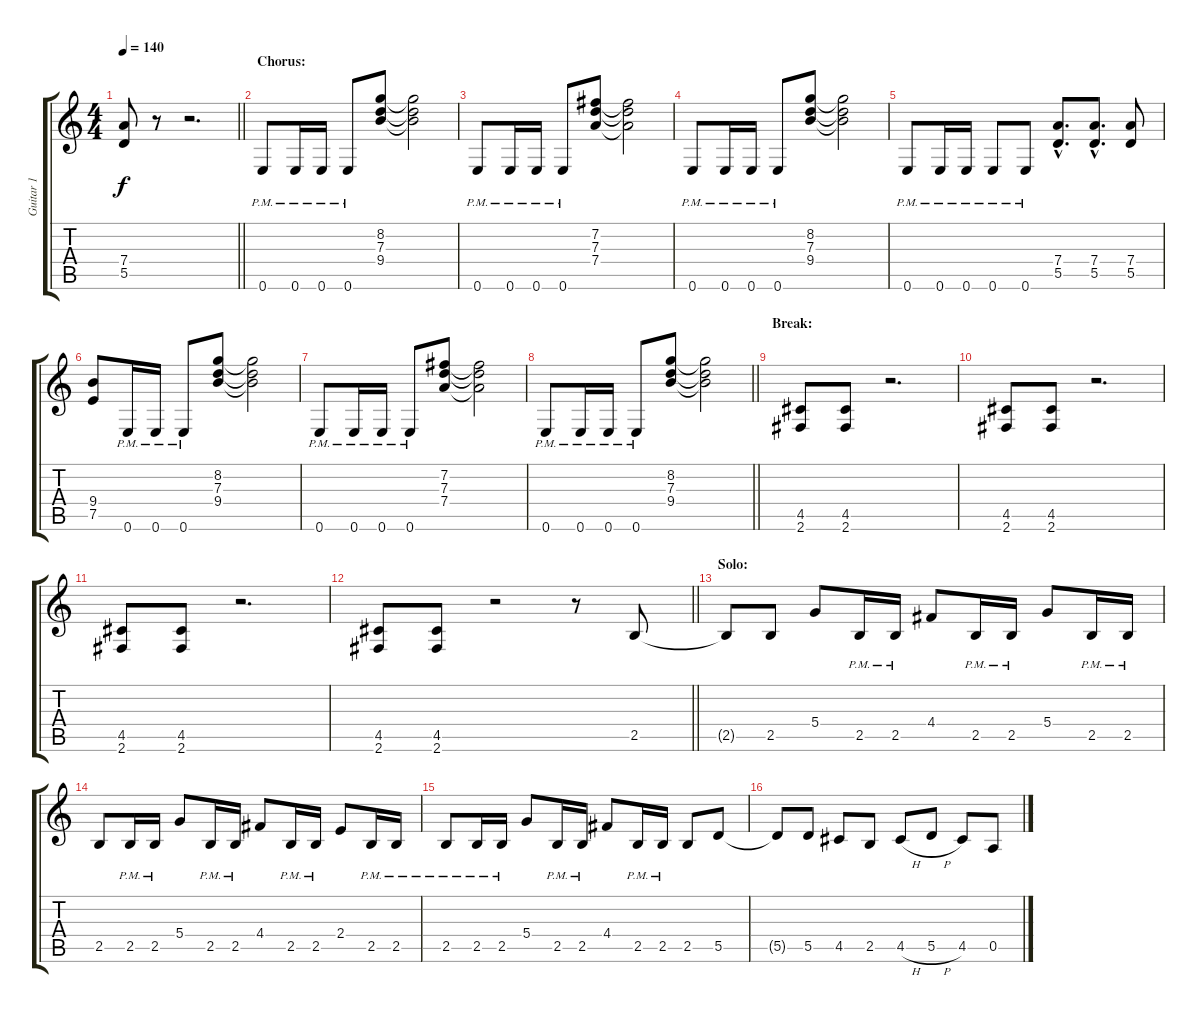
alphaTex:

\track ("Guitar 1" "Guitar 1") {instrument overdrivenguitar}
\staff {score tabs}
\tuning (E4 B3 G3 D3 A2 E2) {hide}
\ts (4 4)
\tempo 140
\clef g2
\barLineRight lightlight
\ks c
(7.4 5.5).8{dy f} r.8 r.2{d} |
\section ("" "Chorus:")
0.6{pm}.8 0.6{pm}.16 0.6{pm}.16 0.6{pm}.8 (8.2 7.3 9.4).8 (8.2{t} 7.3{t} 9.4{t}).2 |
0.6{pm}.8 0.6{pm}.16 0.6{pm}.16 0.6{pm}.8 (7.2 7.3 7.4).8 (7.2{t} 7.3{t} 7.4{t}).2 |
0.6{pm}.8 0.6{pm}.16 0.6{pm}.16 0.6{pm}.8 (8.2 7.3 9.4).8 (8.2{t} 7.3{t} 9.4{t}).2 |
0.6{pm}.8 0.6{pm}.16 0.6{pm}.16 0.6{pm}.8 0.6{pm}.8 (7.4{hac} 5.5{hac}).8{d} (7.4{hac} 5.5{hac}).8{d} (7.4 5.5).8 |
(9.4 7.5).8 0.6{pm}.16 0.6{pm}.16 0.6{pm}.8 (8.2 7.3 9.4).8 (8.2{t} 7.3{t} 9.4{t}).2 |
0.6{pm}.8 0.6{pm}.16 0.6{pm}.16 0.6{pm}.8 (7.2 7.3 7.4).8 (7.2{t} 7.3{t} 7.4{t}).2 |
\barLineRight lightlight
0.6{pm}.8 0.6{pm}.16 0.6{pm}.16 0.6{pm}.8 (8.2 7.3 9.4).8 (8.2{t} 7.3{t} 9.4{t}).2 |
\section ("" "Break:")
(4.5 2.6).8 (4.5 2.6).8 r.2{d} |
(4.5 2.6).8 (4.5 2.6).8 r.2{d} |
(4.5 2.6).8 (4.5 2.6).8 r.2{d} |
\barLineRight lightlight
(4.5 2.6).8 (4.5 2.6).8 r.2 r.8 2.5.8 |
\section ("" "Solo:")
2.5{t}.8 2.5.8 5.4.8 2.5{pm}.16 2.5{pm}.16 4.4.8 2.5{pm}.16 2.5{pm}.16 5.4.8 2.5{pm}.16 2.5{pm}.16 |
2.5.8 2.5{pm}.16 2.5{pm}.16 5.4.8 2.5{pm}.16 2.5{pm}.16 4.4.8 2.5{pm}.16 2.5{pm}.16 2.4.8 2.5{pm}.16 2.5{pm}.16 |
2.5{pm}.8 2.5{pm}.16 2.5{pm}.16 5.4.8 2.5{pm}.16 2.5{pm}.16 4.4.8 2.5{pm}.16 2.5{pm}.16 2.5.8 5.5.8 |
5.5{t}.8 5.5.8 4.5.8 2.5.8 4.5{h}.8 5.5{h}.8 4.5.8 0.5.8
